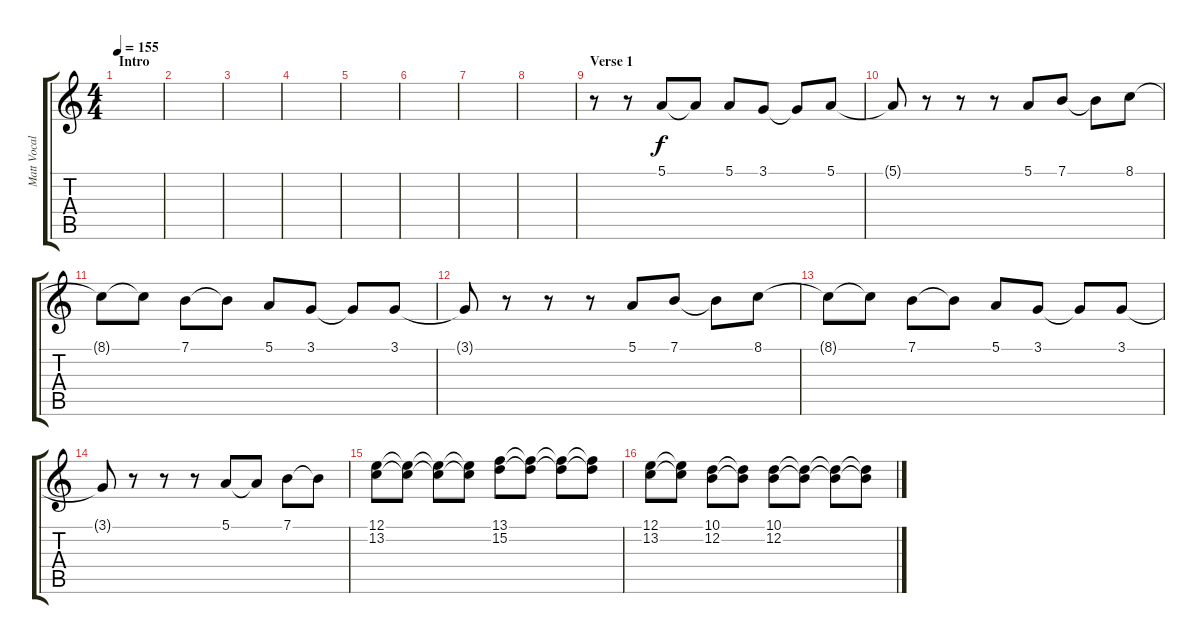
\track ("Matt Vocals" "Matt Vocal") {instrument lead2sawtooth}
\staff {score tabs}
\tuning (E4 B3 G3 D3 A2 D2) {hide}
\ts (4 4)
\section ("" "Intro")
\tempo 155
\clef g2
\ks c
|
|
|
|
|
|
|
|
\section ("" "Verse 1")
r.8 r.8 5.1.8 5.1{t}.8 5.1.8 3.1.8 3.1{t}.8 5.1.8 |
5.1{t}.8 r.8 r.8 r.8 5.1.8 7.1.8 7.1{t}.8 8.1.8 |
8.1{t}.8 8.1{t}.8 7.1.8 7.1{t}.8 5.1.8 3.1.8 3.1{t}.8 3.1.8 |
3.1{t}.8 r.8 r.8 r.8 5.1.8 7.1.8 7.1{t}.8 8.1.8 |
8.1{t}.8 8.1{t}.8 7.1.8 7.1{t}.8 5.1.8 3.1.8 3.1{t}.8 3.1.8 |
3.1{t}.8 r.8 r.8 r.8 5.1.8 5.1{t}.8 7.1.8 7.1{t}.8 |
(12.1 13.2).8 (12.1{t} 13.2{t}).8 (12.1{t} 13.2{t}).8 (12.1{t} 13.2{t}).8 (13.1 15.2).8 (13.1{t} 15.2{t}).8 (13.1{t} 15.2{t}).8 (13.1{t} 15.2{t}).8 |
(12.1 13.2).8 (12.1{t} 13.2{t}).8 (10.1 12.2).8 (10.1{t} 12.2{t}).8 (10.1 12.2).8 (10.1{t} 12.2{t}).8 (10.1{t} 12.2{t}).8 (10.1{t} 12.2{t}).8
